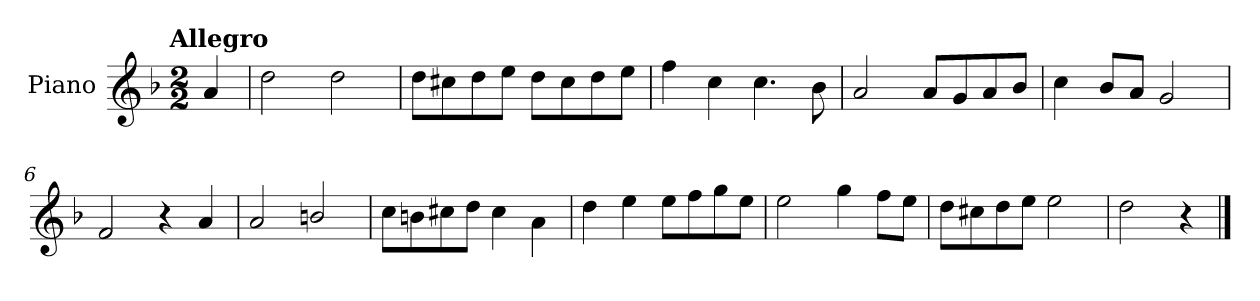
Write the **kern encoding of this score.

**kern
*part1
*staff1
*I"Piano
*I'Pno.
*clefG2
*k[b-]
!!LO:TX:omd:t=Allegro
*M2/2
*MM144
=
4a/
=1
2dd\
2dd\
=2
8dd\L
8cc#X\
8dd\
8ee\J
8dd\L
8cc#\
8dd\
8ee\J
=3
4ff\
4cc\
4.cc\
8b-\
!!LO:LB:g=z
=4
2a/
8a/L
8g/
8a/
8b-/J
=5
4cc\
8b-/L
8a/J
2g/
=6
2f/
4r
4a/
=7
2a/
2bn/
=8
8cc\L
8bn\
8cc#X\
8dd\J
4cc#\
4a\
!!LO:LB:g=z
=9
4dd\
4ee\
8ee\L
8ff\
8gg\
8ee\J
=10
2ee\
4gg\
8ff\L
8ee\J
=11
8dd\L
8cc#X\
8dd\
8ee\J
2ee\
=12
2dd\
4r
==
*-
